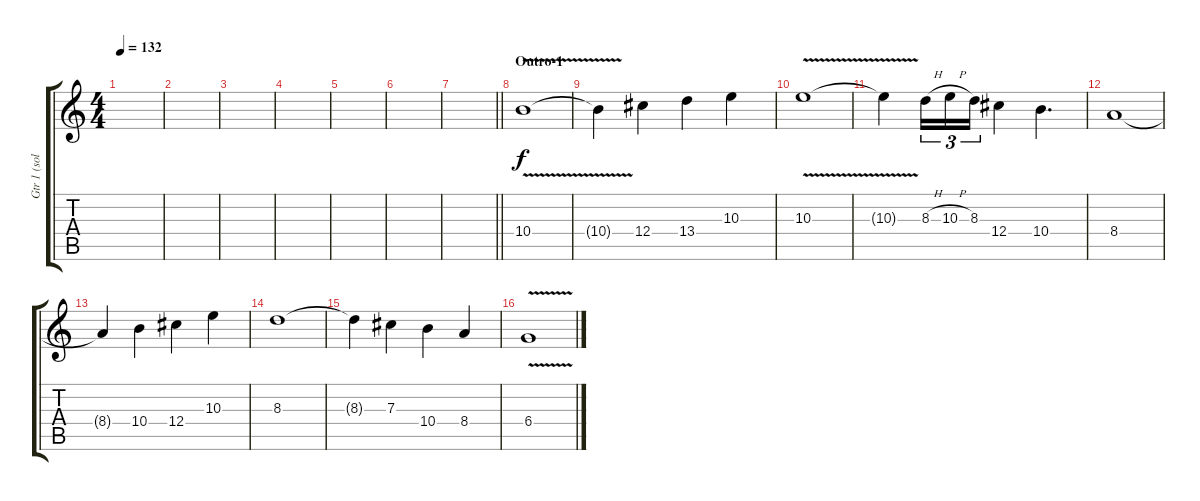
\track ("Gtr 1 (solos)" "Gtr 1 (sol") {instrument distortionguitar}
\staff {score tabs}
\tuning (Eb4 Bb3 Gb3 Db3 Ab2 Eb2) {hide}
\ts (4 4)
\tempo 132
\clef g2
\ks c
|
|
|
|
|
|
\barLineRight lightlight
|
\section ("" "Outro-1")
10.4{v}.1 |
10.4{t}.4 12.4.4 13.4.4 10.3.4 |
10.3{v}.1 |
10.3{t}.4 8.3{h}.16{tu (3 2)} 10.3{h}.16{tu (3 2)} 8.3.16{tu (3 2)} 12.4.4 10.4.4{d} |
8.4.1 |
8.4{t}.4 10.4.4 12.4.4 10.3.4 |
8.3.1 |
8.3{t}.4 7.3.4 10.4.4 8.4.4 |
6.4{v}.1
